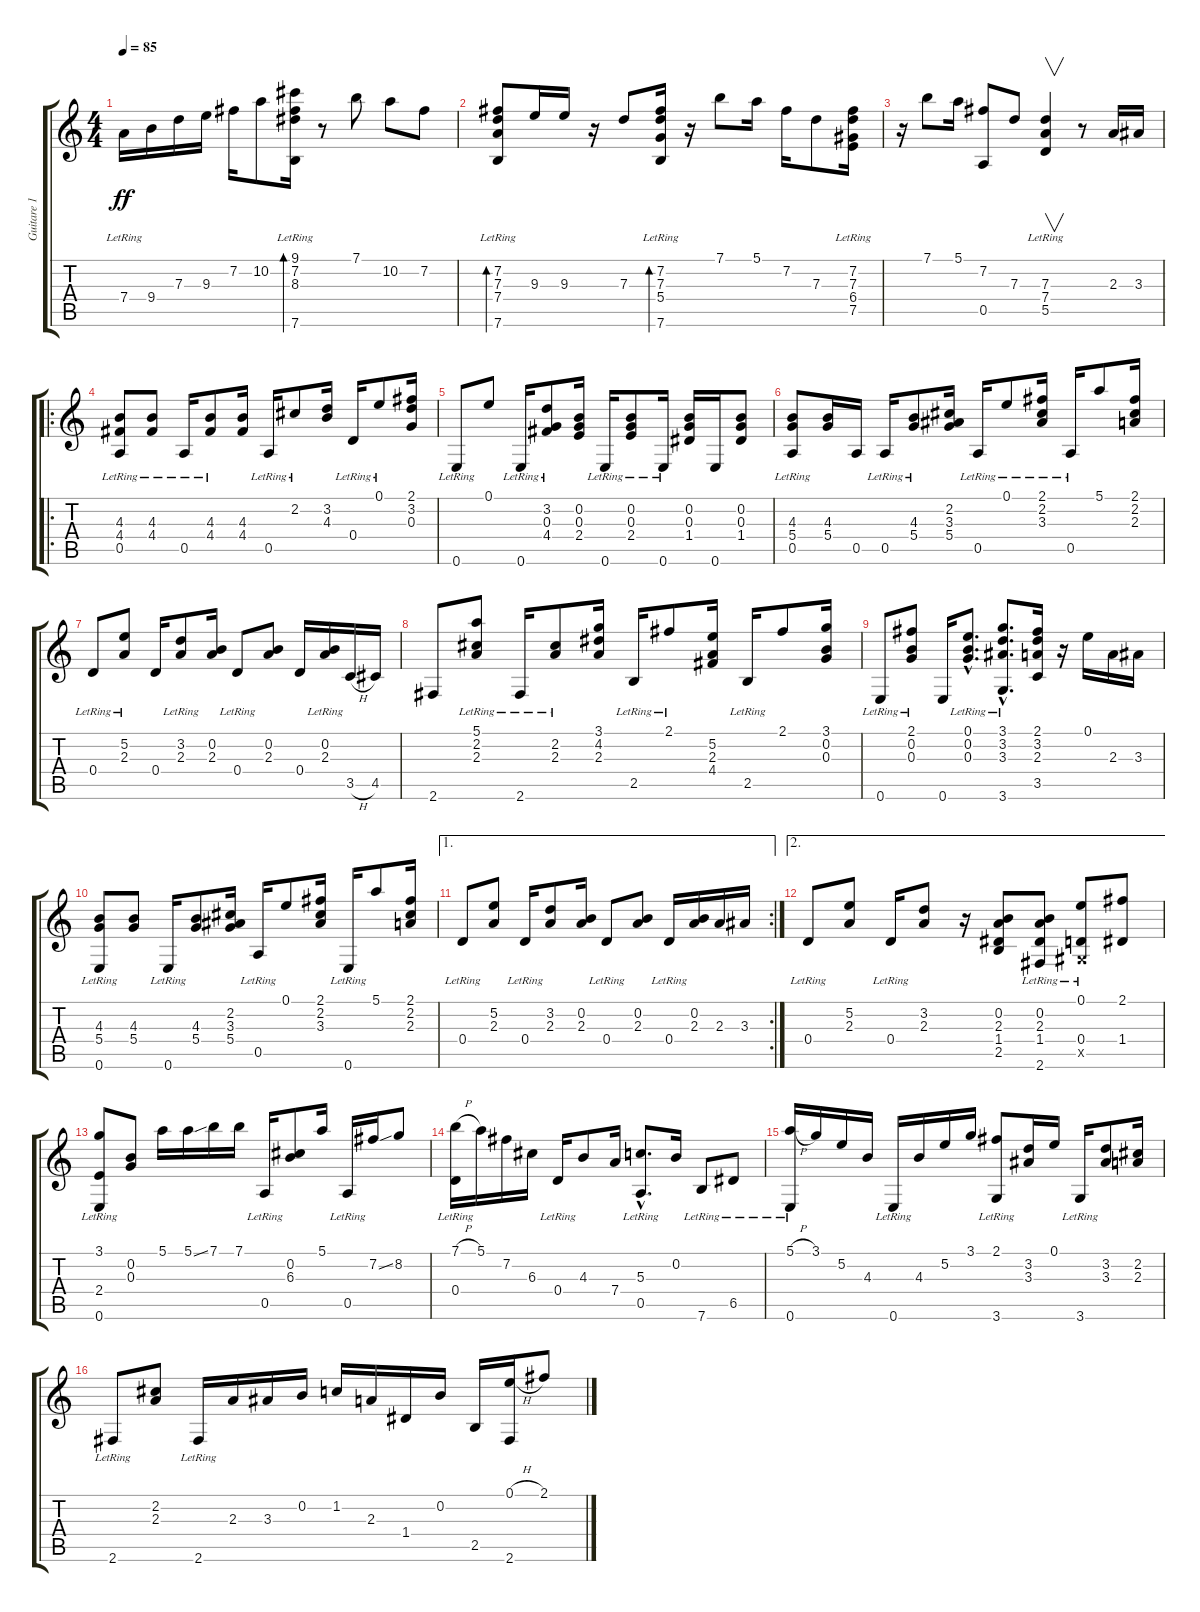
\track ("Guitare 1" "Guitare 1") {instrument acousticguitarnylon}
\staff {score tabs}
\tuning (E4 B3 G3 D3 A2 E2) {hide}
\ts (4 4)
\tempo 85
\clef g2
\ks c
7.4{lr}.16{dy ff instrument acousticguitarnylon} 9.4.16 7.3.16 9.3.16 7.2.16 10.2.8 (9.1 7.2 8.3 7.6{lr}).16{bd 120} r.8 7.1.8 10.2.8 7.2.8 |
(7.2 7.3 7.4 7.6{lr}).8{bd 120} 9.3.16 9.3.16 r.16 7.3.8 (7.2 7.3 5.4 7.6{lr}).16{bd 120} r.16 7.1.8 5.1.16 7.2.16 7.3.8 (7.2 7.3 6.4 7.5{lr}).16 |
r.16 7.1.8 5.1.16 (7.2 0.5).8 7.3.8 (7.3{lr} 7.4{lr} 5.5{lr}).4{v} r.8 2.3.16 3.3.16 |
\ro
(4.3 4.4 0.5{lr}).8 (4.3 4.4{lr}).8 0.5{lr}.16 (4.3 4.4{lr}).8 (4.3 4.4).16 0.5{lr}.16 2.2{lr}.8 (3.2 4.3).16 0.4{lr}.16 0.1{lr}.8 (2.1 3.2 0.3).16 |
0.6{lr}.8 0.1.8 0.6{lr}.16 (3.2 0.3 4.4{lr}).8 (0.2 0.3 2.4).16 0.6{lr}.16 (0.2 0.3 2.4{lr}).8 0.6{lr}.16 (0.2 0.3 1.4).16 0.6.16 (0.2 0.3 1.4).8 |
(4.3 5.4 0.5{lr}).8 (4.3 5.4).16 0.5.16 0.5{lr}.16 (4.3 5.4{lr}).8 (2.2 3.3 5.4).16 0.5{lr}.16 0.1{lr}.8 (2.1 2.2 3.3{lr}).16 0.5{lr}.16 5.1.8 (2.1 2.2 2.3).16 |
0.4{lr}.8 (5.2 2.3{lr}).8 0.4.16 (3.2 2.3{lr}).8 (0.2 2.3).16 0.4{lr}.8 (0.2 2.3).8 0.4.16 (0.2 2.3{lr}).16 3.5{h}.16 4.5.16 |
2.6.8 (5.1 2.2 2.3{lr}).8 2.6{lr}.16 (2.2 2.3{lr}).8 (3.1 4.2 2.3).16 2.5{lr}.16 2.1{lr}.8 (5.2 2.3 4.4).16 2.5{lr}.16 2.1.8 (3.1 0.2 0.3).16 |
0.6{lr}.8 (2.1 0.2 0.3{lr}).8 0.6.16 (0.1{hac} 0.2{hac} 0.3{hac lr}).8{d} (3.1{hac} 3.2{hac} 3.3{hac} 3.6{hac lr}).8{d} (2.1 3.2 2.3 3.5).16 r.16 0.1.16 2.3.16 3.3.16 |
(4.3 5.4 0.6{lr}).8 (4.3 5.4).8 0.6{lr}.16 (4.3 5.4).8 (2.2 3.3 5.4).16 0.5{lr}.16 0.1.8 (2.1 2.2 3.3).16 0.6{lr}.16 5.1.8 (2.1 2.2 2.3).16 |
\ae 1
\rc 2
0.4{lr}.8 (5.2 2.3).8 0.4{lr}.16 (3.2 2.3).8 (0.2 2.3).16 0.4{lr}.8 (0.2 2.3).8 0.4{lr}.16 (0.2 2.3).16 2.3.16 3.3.16 |
\ae 2
0.4{lr}.8 (5.2 2.3).8 0.4{lr}.16 (3.2 2.3).8 r.16 (0.2 2.3 1.4 2.5).8 (0.2 2.3 1.4 2.6{lr}).8 (0.1 0.4{lr} -1.5{x}).8 (2.1 1.4).8 |
(3.1 2.4 0.6{lr}).8 (0.2 0.3).8 5.1.16 5.1{ss}.16 7.1.16 7.1.16 0.5{lr}.16 (0.2 6.3).8 5.1.16 0.5{lr}.16 7.2{ss}.16 8.2.8 |
(7.1{h} 0.4{lr}).16 5.1.16 7.2.16 6.3.16 0.4{lr}.16 4.3.8 7.4.16 (5.3{hac} 0.5{hac lr}).8{d} 0.2.16 7.6{lr}.8 6.5{lr}.8 |
(5.1{h} 0.6{lr}).16 3.1.16 5.2.16 4.3.16 0.6{lr}.16 4.3.16 5.2.16 3.1.16 (2.1 3.6{lr}).8 (3.2 3.3).16 0.1.16 3.6{lr}.16 (3.2 3.3).8 (2.2 2.3).16 |
2.6{lr}.8 (2.2 2.3).8 2.6{lr}.16 2.3.16 3.3.16 0.2.16 1.2.16 2.3.16 1.4.16 0.2.16 2.5.16 (0.1{h} 2.6).16 2.1.8
